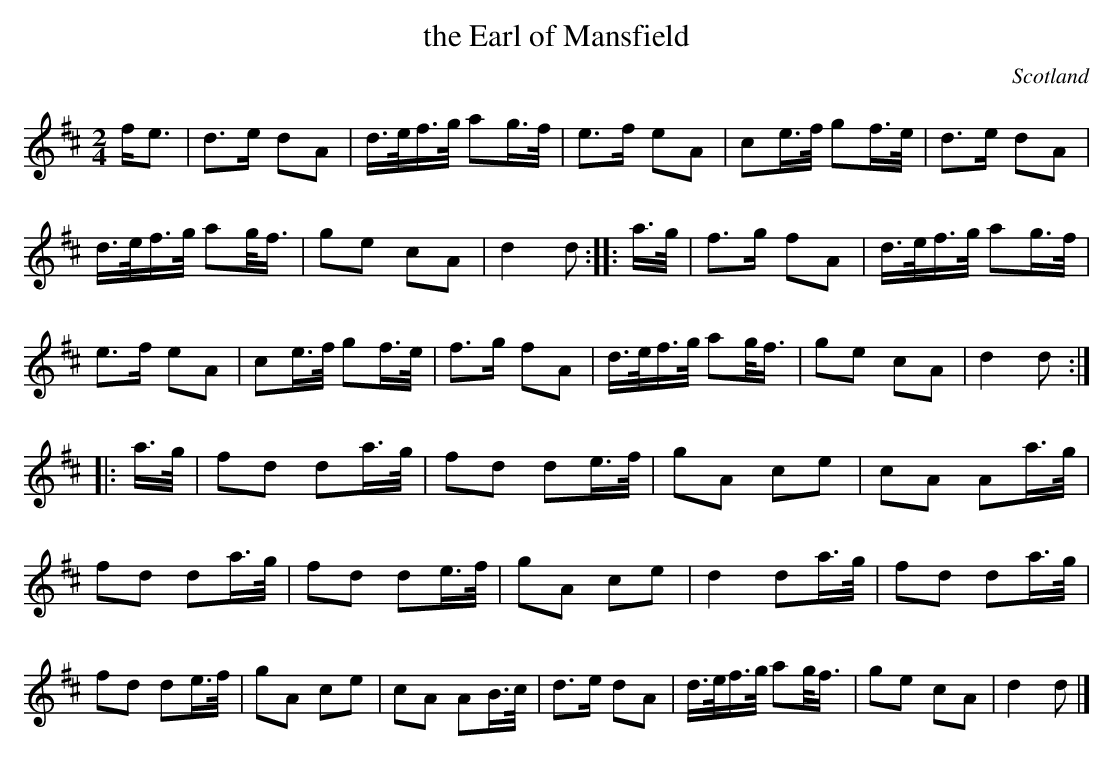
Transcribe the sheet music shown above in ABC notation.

X:1
T:the Earl of Mansfield
O:Scotland
M:2/4
K:D
fe3|\
d3e d2A2|d>ef>g a2g>f|e3f e2A2|c2e>f g2f>e|\
d3e d2A2|d>ef>g a2g<f|g2e2 c2A2|d4 d2::\
a>g|\
f3g f2A2|d>ef>g a2g>f|e3f e2A2|c2e>f g2f>e|f3g f2A2|d>ef>g a2g<f|g2e2 c2A2| d4 d2::\
a>g|\
f2d2 d2a>g|f2d2 d2e>f|g2A2 c2e2|c2A2 A2a>g|\
f2d2 d2a>g|f2d2 d2e>f|g2A2 c2e2|d4 d2a>g|\
f2d2 d2a>g|f2d2 d2e>f|g2A2 c2e2|c2A2 A2B>c|\
d3e d2A2|d>ef>g a2g<f|g2e2 c2A2|d4 d2|]
